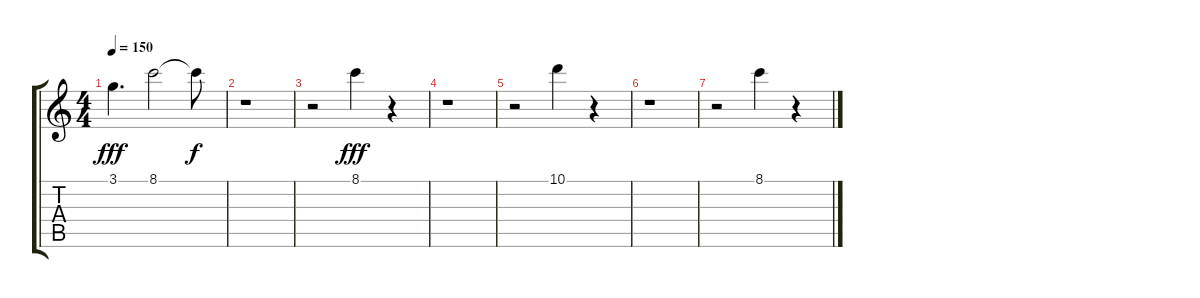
\track "" {instrument guitarharmonics}
\staff {score tabs}
\tuning (E4 B3 G3 D3 A2 E2) {hide}
\ts (4 4)
\tempo 150
\clef g2
\ks c
3.1.4{d dy fff volume 12} 8.1.2{volume 12} 8.1{t}.8{dy f} |
r.1 |
r.2 8.1.4{dy fff volume 8} r.4 |
r.1 |
r.2 10.1.4{volume 4} r.4 |
r.1 |
r.2 8.1.4{volume 1} r.4
